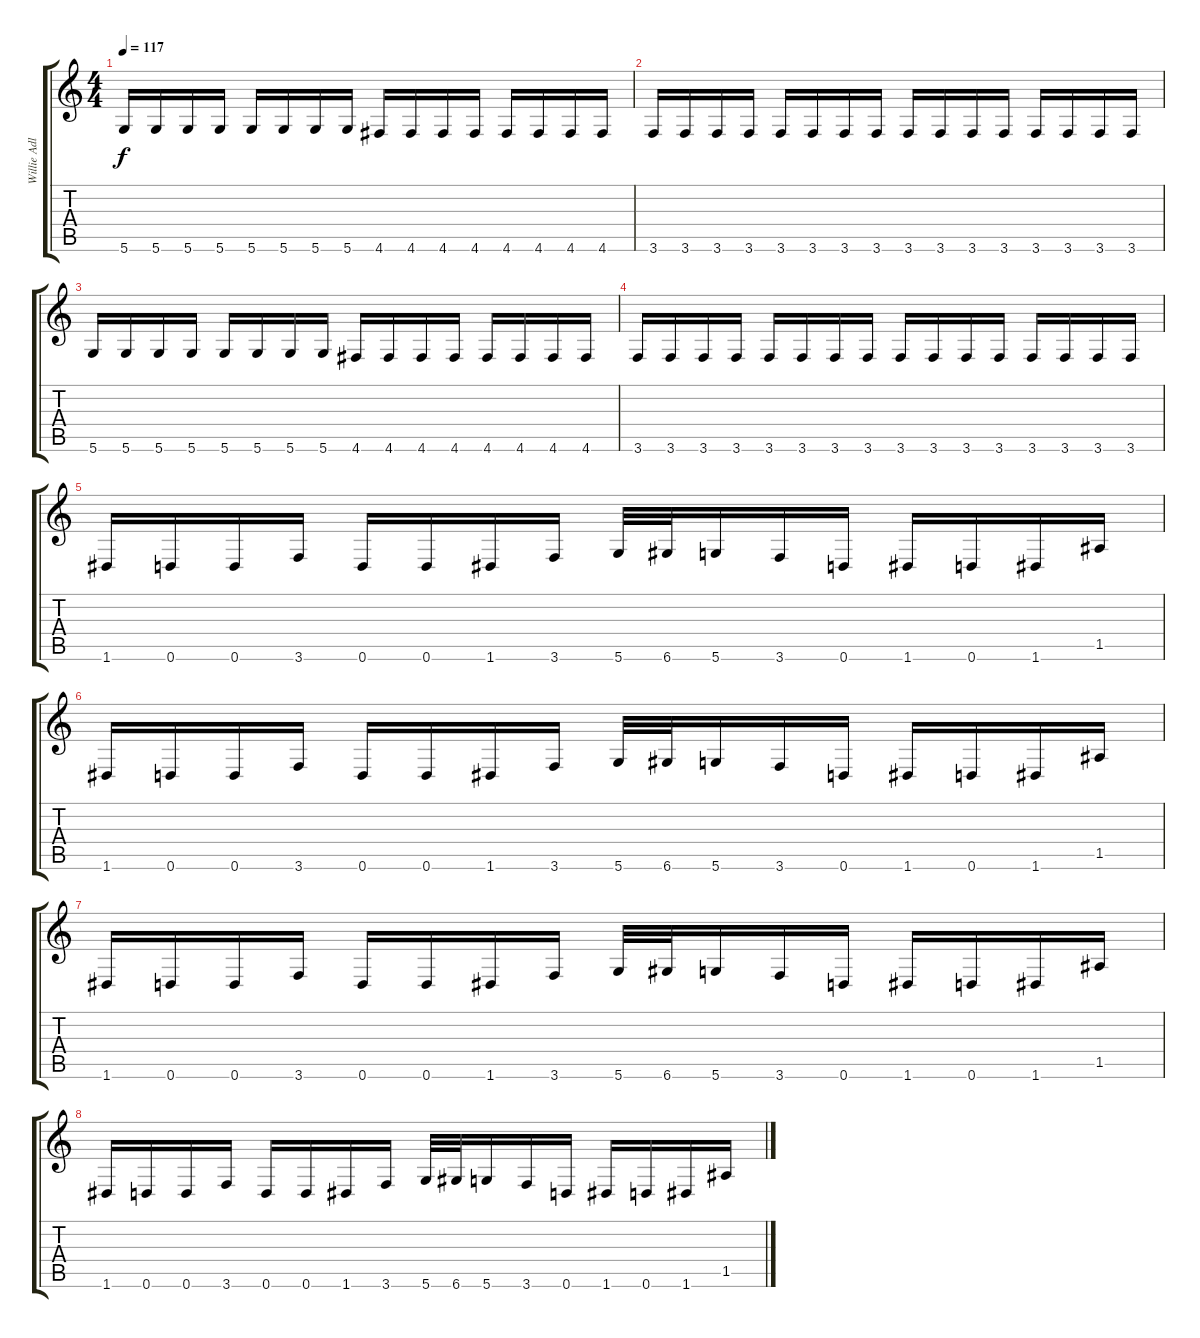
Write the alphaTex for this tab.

\track ("Willie Adler" "Willie Adl") {instrument distortionguitar}
\staff {score tabs}
\tuning (E4 B3 G3 D3 A2 D2) {hide}
\ts (4 4)
\tempo 117
\clef g2
\ks c
5.6.16{dy f} 5.6.16 5.6.16 5.6.16 5.6.16 5.6.16 5.6.16 5.6.16 4.6.16 4.6.16 4.6.16 4.6.16 4.6.16 4.6.16 4.6.16 4.6.16 |
3.6.16 3.6.16 3.6.16 3.6.16 3.6.16 3.6.16 3.6.16 3.6.16 3.6.16 3.6.16 3.6.16 3.6.16 3.6.16 3.6.16 3.6.16 3.6.16 |
5.6.16 5.6.16 5.6.16 5.6.16 5.6.16 5.6.16 5.6.16 5.6.16 4.6.16 4.6.16 4.6.16 4.6.16 4.6.16 4.6.16 4.6.16 4.6.16 |
3.6.16 3.6.16 3.6.16 3.6.16 3.6.16 3.6.16 3.6.16 3.6.16 3.6.16 3.6.16 3.6.16 3.6.16 3.6.16 3.6.16 3.6.16 3.6.16 |
1.6.16 0.6.16 0.6.16 3.6.16 0.6.16 0.6.16 1.6.16 3.6.16 5.6.32 6.6.32 5.6.16 3.6.16 0.6.16 1.6.16 0.6.16 1.6.16 1.5.16 |
1.6.16 0.6.16 0.6.16 3.6.16 0.6.16 0.6.16 1.6.16 3.6.16 5.6.32 6.6.32 5.6.16 3.6.16 0.6.16 1.6.16 0.6.16 1.6.16 1.5.16 |
1.6.16 0.6.16 0.6.16 3.6.16 0.6.16 0.6.16 1.6.16 3.6.16 5.6.32 6.6.32 5.6.16 3.6.16 0.6.16 1.6.16 0.6.16 1.6.16 1.5.16 |
1.6.16 0.6.16 0.6.16 3.6.16 0.6.16 0.6.16 1.6.16 3.6.16 5.6.32 6.6.32 5.6.16 3.6.16 0.6.16 1.6.16 0.6.16 1.6.16 1.5.16
